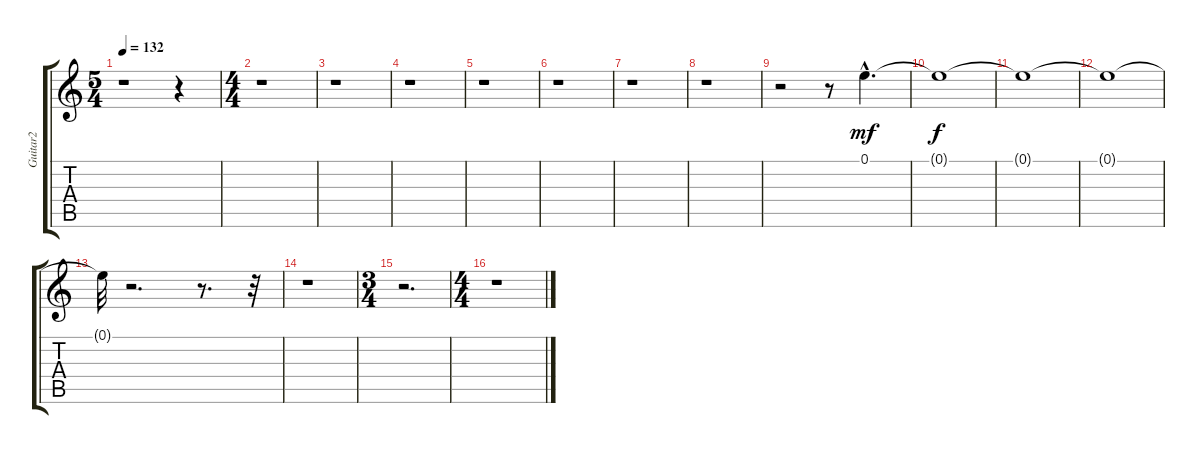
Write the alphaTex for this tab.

\track ("Guitar2" "Guitar2") {instrument distortionguitar}
\staff {score tabs}
\tuning (E4 B3 G3 D3 A2 E2) {hide}
\ts (5 4)
\tempo 132
\clef g2
\ks c
r.1{dy p} r.4 |
\ts (4 4)
r.1 |
r.1 |
r.1 |
r.1 |
r.1 |
r.1 |
r.1 |
r.2 r.8 0.1{hac}.4{d dy mf volume 12} |
0.1{t}.1{dy f} |
0.1{t}.1 |
0.1{t}.1 |
0.1{t}.32 r.2{d} r.8{d} r.32 |
r.1 |
\ts (3 4)
r.2{d} |
\ts (4 4)
r.1
